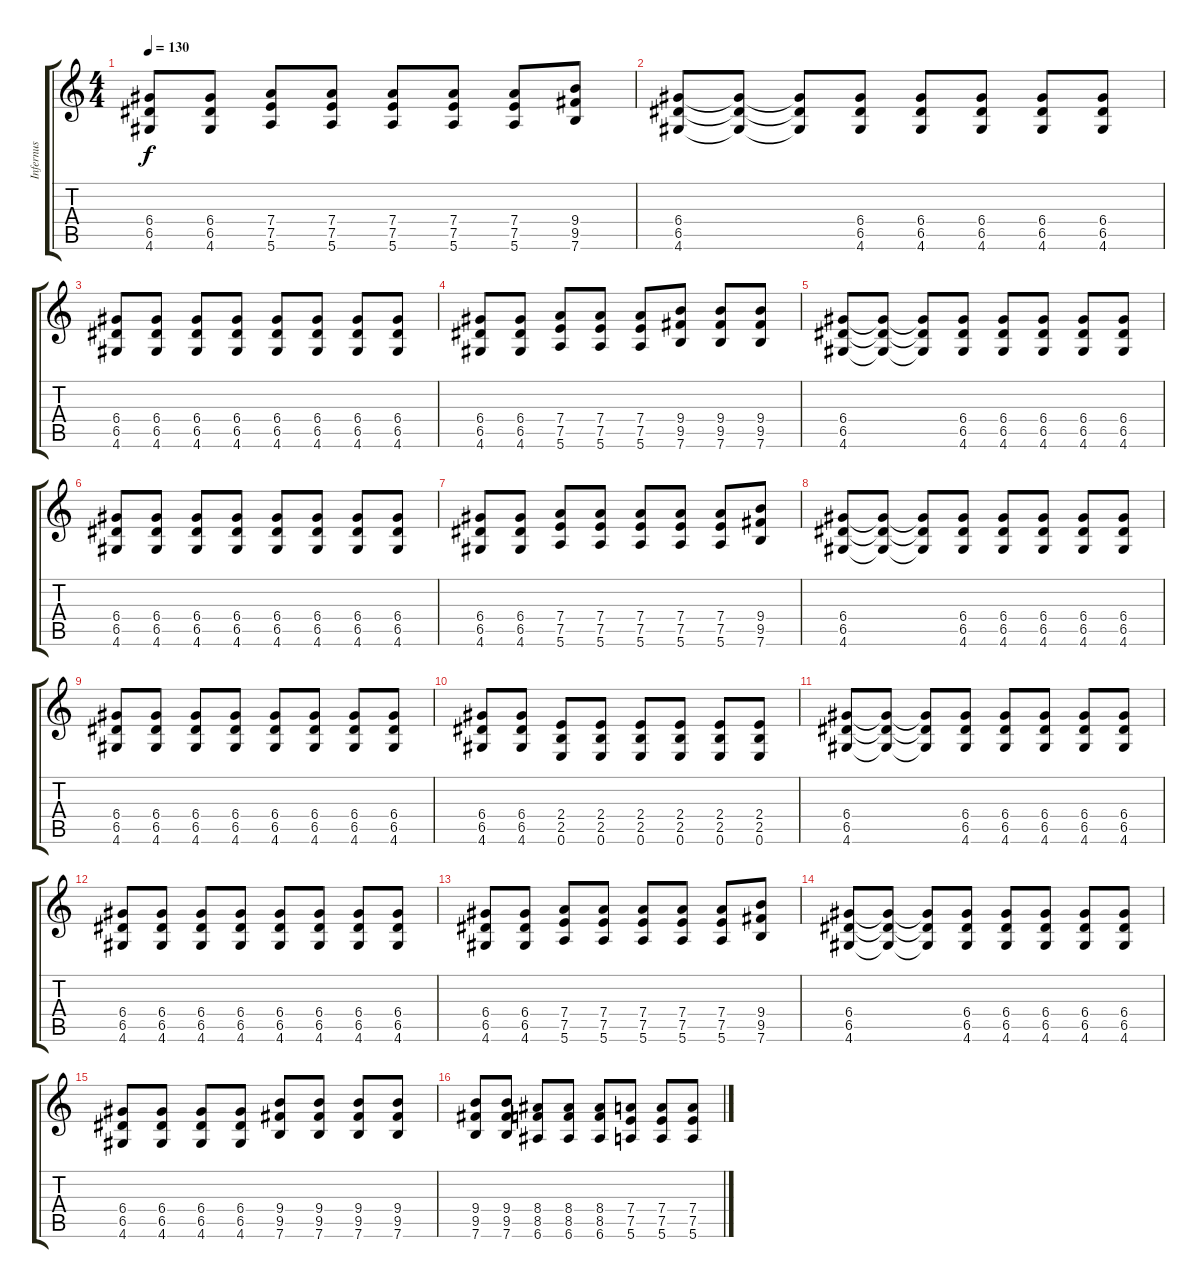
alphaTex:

\track ("Infernus" "Infernus") {instrument distortionguitar}
\staff {score tabs}
\tuning (E4 B3 G3 D3 A2 E2) {hide}
\ts (4 4)
\tempo 130
\clef g2
\ks c
(6.4 6.5 4.6).8{dy f} (6.4 6.5 4.6).8 (7.4 7.5 5.6).8 (7.4 7.5 5.6).8 (7.4 7.5 5.6).8 (7.4 7.5 5.6).8 (7.4 7.5 5.6).8 (9.4 9.5 7.6).8 |
(6.4 6.5 4.6).8 (6.4{t} 6.5{t} 4.6{t}).8 (6.4{t} 6.5{t} 4.6{t}).8 (6.4 6.5 4.6).8 (6.4 6.5 4.6).8 (6.4 6.5 4.6).8 (6.4 6.5 4.6).8 (6.4 6.5 4.6).8 |
(6.4 6.5 4.6).8 (6.4 6.5 4.6).8 (6.4 6.5 4.6).8 (6.4 6.5 4.6).8 (6.4 6.5 4.6).8 (6.4 6.5 4.6).8 (6.4 6.5 4.6).8 (6.4 6.5 4.6).8 |
(6.4 6.5 4.6).8 (6.4 6.5 4.6).8 (7.4 7.5 5.6).8 (7.4 7.5 5.6).8 (7.4 7.5 5.6).8 (9.4 9.5 7.6).8 (9.4 9.5 7.6).8 (9.4 9.5 7.6).8 |
(6.4 6.5 4.6).8 (6.4{t} 6.5{t} 4.6{t}).8 (6.4{t} 6.5{t} 4.6{t}).8 (6.4 6.5 4.6).8 (6.4 6.5 4.6).8 (6.4 6.5 4.6).8 (6.4 6.5 4.6).8 (6.4 6.5 4.6).8 |
(6.4 6.5 4.6).8 (6.4 6.5 4.6).8 (6.4 6.5 4.6).8 (6.4 6.5 4.6).8 (6.4 6.5 4.6).8 (6.4 6.5 4.6).8 (6.4 6.5 4.6).8 (6.4 6.5 4.6).8 |
(6.4 6.5 4.6).8 (6.4 6.5 4.6).8 (7.4 7.5 5.6).8 (7.4 7.5 5.6).8 (7.4 7.5 5.6).8 (7.4 7.5 5.6).8 (7.4 7.5 5.6).8 (9.4 9.5 7.6).8 |
(6.4 6.5 4.6).8 (6.4{t} 6.5{t} 4.6{t}).8 (6.4{t} 6.5{t} 4.6{t}).8 (6.4 6.5 4.6).8 (6.4 6.5 4.6).8 (6.4 6.5 4.6).8 (6.4 6.5 4.6).8 (6.4 6.5 4.6).8 |
(6.4 6.5 4.6).8 (6.4 6.5 4.6).8 (6.4 6.5 4.6).8 (6.4 6.5 4.6).8 (6.4 6.5 4.6).8 (6.4 6.5 4.6).8 (6.4 6.5 4.6).8 (6.4 6.5 4.6).8 |
(6.4 6.5 4.6).8 (6.4 6.5 4.6).8 (2.4 2.5 0.6).8 (2.4 2.5 0.6).8 (2.4 2.5 0.6).8 (2.4 2.5 0.6).8 (2.4 2.5 0.6).8 (2.4 2.5 0.6).8 |
(6.4 6.5 4.6).8 (6.4{t} 6.5{t} 4.6{t}).8 (6.4{t} 6.5{t} 4.6{t}).8 (6.4 6.5 4.6).8 (6.4 6.5 4.6).8 (6.4 6.5 4.6).8 (6.4 6.5 4.6).8 (6.4 6.5 4.6).8 |
(6.4 6.5 4.6).8 (6.4 6.5 4.6).8 (6.4 6.5 4.6).8 (6.4 6.5 4.6).8 (6.4 6.5 4.6).8 (6.4 6.5 4.6).8 (6.4 6.5 4.6).8 (6.4 6.5 4.6).8 |
(6.4 6.5 4.6).8 (6.4 6.5 4.6).8 (7.4 7.5 5.6).8 (7.4 7.5 5.6).8 (7.4 7.5 5.6).8 (7.4 7.5 5.6).8 (7.4 7.5 5.6).8 (9.4 9.5 7.6).8 |
(6.4 6.5 4.6).8 (6.4{t} 6.5{t} 4.6{t}).8 (6.4{t} 6.5{t} 4.6{t}).8 (6.4 6.5 4.6).8 (6.4 6.5 4.6).8 (6.4 6.5 4.6).8 (6.4 6.5 4.6).8 (6.4 6.5 4.6).8 |
(6.4 6.5 4.6).8 (6.4 6.5 4.6).8 (6.4 6.5 4.6).8 (6.4 6.5 4.6).8 (9.4 9.5 7.6).8 (9.4 9.5 7.6).8 (9.4 9.5 7.6).8 (9.4 9.5 7.6).8 |
(9.4 9.5 7.6).8 (9.4 9.5 7.6).8 (8.4 8.5 6.6).8 (8.4 8.5 6.6).8 (8.4 8.5 6.6).8 (7.4 7.5 5.6).8 (7.4 7.5 5.6).8 (7.4 7.5 5.6).8
